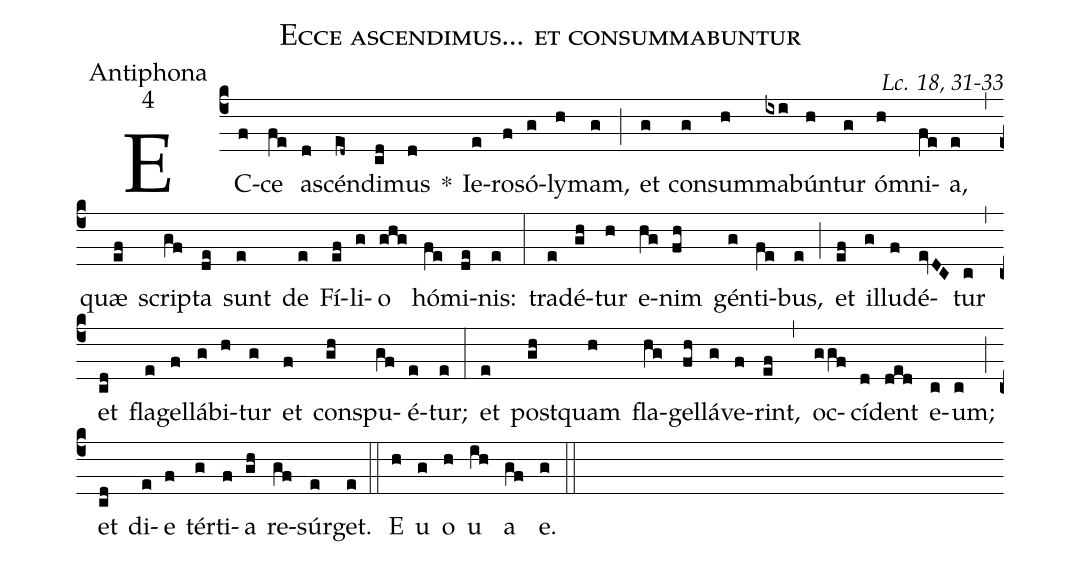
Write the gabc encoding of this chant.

name:Ecce ascendimus... et consummabuntur;
office-part:Antiphona;
mode:4;
commentary:Lc. 18, 31-33;
%%
(c4)
EC(f)ce(fe) a(d)scén(ed~)di(cd)mus(d) *()
Ie(e)ro(f)só(g)ly(h)mam,(g) (;)
et(g) con(g)sum(h)ma(ixi)bún(h)tur(g) ó(h)mni(fe)a,(e) (,)
quæ(ef) scrip(gf)ta(de) sunt(e) de(e) Fí(ef)li(g)o(ghg) hó(fe)mi(de)nis:(e) (:)
tra(e)dé(gh)tur(h) e(hg)nim(fh) gén(g)ti(fe)bus,(e) (;)
et(ef) il(g)lu(f)dé(evDC)tur(c) (,)
et(cd) fla(e)gel(f)lá(g)bi(h)tur(g) et(f) con(gh)spu(gf)é(e)tur;(e) (:)
et(e) post(gh)quam(h) fla(hg)gel(fh)lá(g)ve(f)rint,(ef) (,)
oc(ggf)cí(d)dent(ded) e(c)um;(c) (;)
et(cd) di(e)e(f) tér(g)ti(f)a(gh) re(gf)súr(e)get.(e) (::)
E(h) u(g) o(h) u(ih) a(gf) e.(g) (::)
